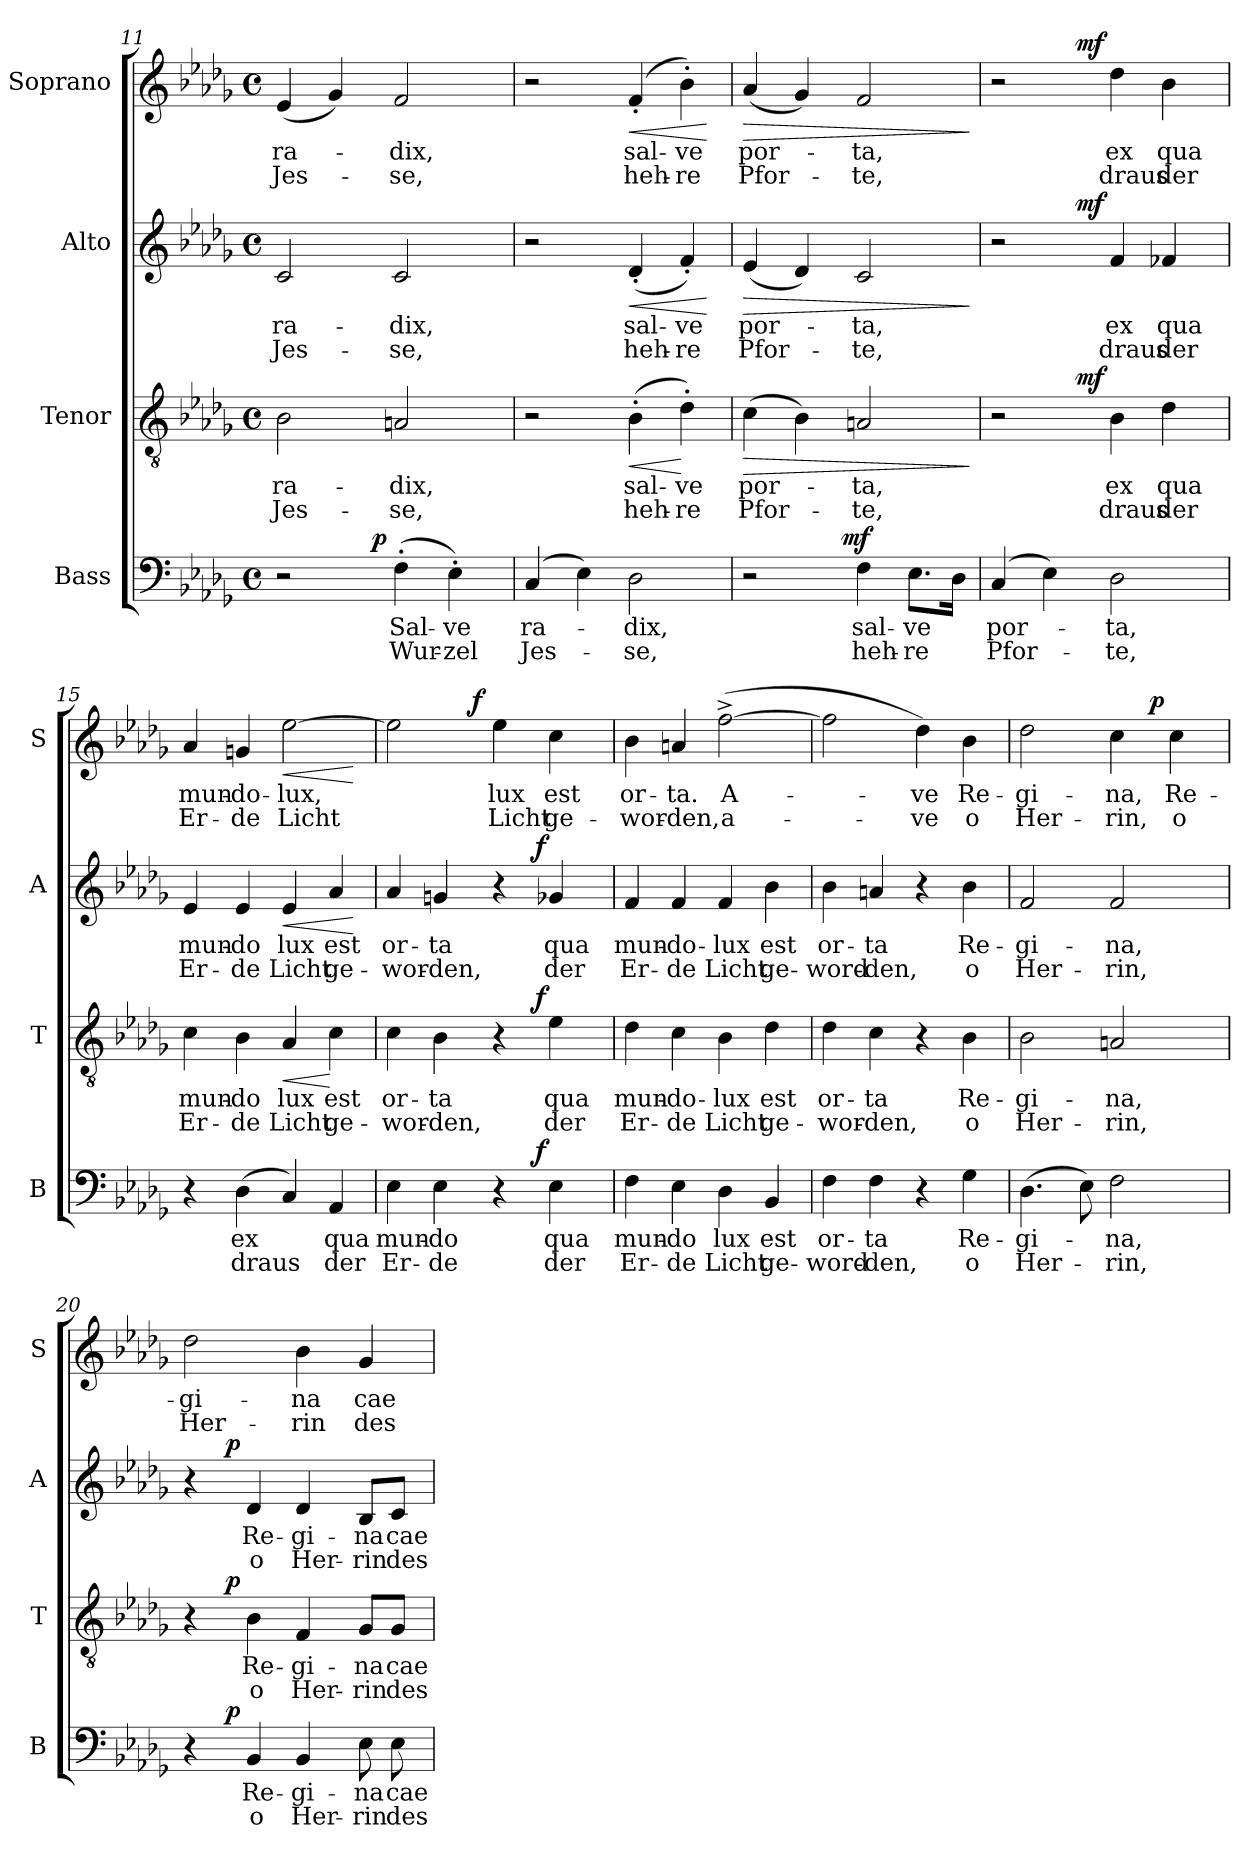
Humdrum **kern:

**kern	**text	**text	**dynam	**kern	**text	**text	**dynam	**kern	**text	**text	**dynam	**kern	**text	**text	**dynam
*part4	*part4	*part4	*part4	*part3	*part3	*part3	*part3	*part2	*part2	*part2	*part2	*part1	*part1	*part1	*part1
*staff4	*staff4	*staff4	*staff4	*staff3	*staff3	*staff3	*staff3	*staff2	*staff2	*staff2	*staff2	*staff1	*staff1	*staff1	*staff1
*I"Bass	*	*	*	*I"Tenor	*	*	*	*I"Alto	*	*	*	*I"Soprano	*	*	*
*I'B	*	*	*	*I'T	*	*	*	*I'A	*	*	*	*I'S	*	*	*
*clefF4	*	*	*	*clefGv2	*	*	*	*clefG2	*	*	*	*clefG2	*	*	*
*k[b-e-a-d-g-]	*	*	*	*k[b-e-a-d-g-]	*	*	*	*k[b-e-a-d-g-]	*	*	*	*k[b-e-a-d-g-]	*	*	*
*D-:	*	*	*	*D-:	*	*	*	*D-:	*	*	*	*D-:	*	*	*
*M4/4	*	*	*	*M4/4	*	*	*	*M4/4	*	*	*	*M4/4	*	*	*
*met(c)	*	*	*	*met(c)	*	*	*	*met(c)	*	*	*	*met(c)	*	*	*
=11	=11	=11	=11	=11	=11	=11	=11	=11	=11	=11	=11	=11	=11	=11	=11
*^	*	*	*	*	*	*	*	*	*	*	*	*	*	*	*
2r	4..ryy	.	.	.	2B-\	ra-	Jes-	.	2c/	ra-	Jes-	.	(4e-/	ra-	Jes-	.
.	.	.	.	.	.	.	.	.	.	.	.	.	4g-/)	.	.	.
!	!	!	!	!LO:DY:a	!	!	!	!	!	!	!	!	!	!	!	!
.	2ryy	.	.	p	.	.	.	.	.	.	.	.	.	.	.	.
(4F'>\	.	Sal-	Wur-	.	2An/	-dix,	-se,	.	2c/	-dix,	-se,	.	2f/	-dix,	-se,	.
4E-'>\)	.	-ve	-zel	.	.	.	.	.	.	.	.	.	.	.	.	.
.	16ryy	.	.	.	.	.	.	.	.	.	.	.	.	.	.	.
*v	*v	*	*	*	*	*	*	*	*	*	*	*	*	*	*	*
=12	=12	=12	=12	=12	=12	=12	=12	=12	=12	=12	=12	=12	=12	=12	=12
(4C/	ra-	Jes-	.	2r	.	.	.	2r	.	.	.	2r	.	.	.
4E-\)	.	.	.	.	.	.	.	.	.	.	.	.	.	.	.
!	!	!	!	!	!	!	!LO:HP:b	!	!	!	!LO:HP:b	!	!	!	!LO:HP:b
2D-\	-dix,	-se,	.	(4B-'>\	sal-	heh-	<	(4d-'</	sal-	heh-	<	(4f'</	sal-	heh-	<
.	.	.	.	4d-'>\)	-ve	-re	[	4f'</)	-ve	-re	.	4b-'>\)	-ve	-re	.
.	.	.	.	.	.	.	.	.	.	.	[	.	.	.	[
=13	=13	=13	=13	=13	=13	=13	=13	=13	=13	=13	=13	=13	=13	=13	=13
!	!	!	!	!	!	!	!LO:HP:b	!	!	!	!LO:HP:b	!	!	!	!LO:HP:b
*^	*	*	*	*	*	*	*	*	*	*	*	*	*	*	*
2r	4...ryy	.	.	.	(4c\	por-	Pfor-	>	(4e-/	por-	Pfor-	>	(4a-/	por-	Pfor-	>
.	.	.	.	.	4B-\)	.	.	.	4d-/)	.	.	.	4g-/)	.	.	.
!	!	!	!	!LO:DY:a	!	!	!	!	!	!	!	!	!	!	!	!
.	2ryy	.	.	mf	.	.	.	.	.	.	.	.	.	.	.	.
4F\	.	sal-	heh-	.	2An/	-ta,	-te,	.	2c/	-ta,	-te,	.	2f/	-ta,	-te,	.
8.E-\L	.	-ve	-re	.	.	.	.	.	.	.	.	.	.	.	.	.
16D-\Jk	.	.	.	.	.	.	.	.	.	.	.	.	.	.	.	.
.	32ryy	.	.	.	.	.	.	.	.	.	.	.	.	.	.	.
.	.	.	.	.	.	.	.	]	.	.	.	]	.	.	.	]
*v	*v	*	*	*	*	*	*	*	*	*	*	*	*	*	*	*
!!LO:PB:g=z
=14	=14	=14	=14	=14	=14	=14	=14	=14	=14	=14	=14	=14	=14	=14	=14
*	*	*	*	*^	*	*	*	*^	*	*	*	*^	*	*	*
(4C/	por-	Pfor-	.	2r	4.ryy	.	.	.	2r	4.ryy	.	.	.	2r	4.ryy	.	.	.
4E-\)	.	.	.	.	.	.	.	.	.	.	.	.	.	.	.	.	.	.
!	!	!	!	!	!	!	!	!LO:DY:a	!	!	!	!	!LO:DY:a	!	!	!	!	!LO:DY:a
.	.	.	.	.	2ryy	.	.	mf	.	2ryy	.	.	mf	.	2ryy	.	.	mf
2D-\	-ta,	-te,	.	4B-\	.	ex	draus	.	4f/	.	ex	draus	.	4dd-\	.	ex	draus	.
.	.	.	.	4d-\	.	qua	der	.	4f-X/	.	qua	der	.	4b-\	.	qua	der	.
.	.	.	.	.	8ryy	.	.	.	.	8ryy	.	.	.	.	8ryy	.	.	.
*	*	*	*	*v	*v	*	*	*	*	*	*	*	*	*v	*v	*	*	*
*	*	*	*	*	*	*	*	*v	*v	*	*	*	*	*	*	*
=15	=15	=15	=15	=15	=15	=15	=15	=15	=15	=15	=15	=15	=15	=15	=15
4r	.	.	.	4c\	mun-	Er-	.	4e-/	mun-	Er-	.	4a-/	mun-	Er-	.
(4D-\	ex	draus	.	4B-\	-do	-de	.	4e-/	-do	-de	.	4gn/	-do-	-de	.
!	!	!	!	!	!	!	!LO:HP:b	!	!	!	!LO:HP:b	!	!	!	!LO:HP:b
4C/)	.	.	.	4A-/	lux	Licht	<	4e-/	lux	Licht	<	[2ee-\	-lux,	Licht	<
4AA-/	qua	der	.	4c\	est	ge-	[	4a-/	est	ge-	.	.	.	.	.
.	.	.	.	.	.	.	.	.	.	.	[	.	.	.	[
=16	=16	=16	=16	=16	=16	=16	=16	=16	=16	=16	=16	=16	=16	=16	=16
*^	*	*	*	*^	*	*	*	*^	*	*	*	*^	*	*	*
4E-\	2ryy	mun-	Er-	.	4c\	2ryy	or-	-wor-	.	4a-/	2ryy	or-	-wor-	.	2ee-\]	4..ryy	.	.	.
4E-\	.	-do	-de	.	4B-\	.	-ta	-den,	.	4gn/	.	-ta	-den,	.	.	.	.	.	.
!	!	!	!	!	!	!	!	!	!	!	!	!	!	!	!	!	!	!	!LO:DY:a
.	.	.	.	.	.	.	.	.	.	.	.	.	.	.	.	2ryy	.	.	f
4r	8..ryy	.	.	.	4r	8..ryy	.	.	.	4r	8..ryy	.	.	.	4ee-\	.	lux	Licht	.
!	!	!	!	!LO:DY:a	!	!	!	!	!LO:DY:a	!	!	!	!	!LO:DY:a	!	!	!	!	!
.	4ryy	.	.	f	.	4ryy	.	.	f	.	4ryy	.	.	f	.	.	.	.	.
4E-\	.	qua	der	.	4e-\	.	qua	der	.	4g-X/	.	qua	der	.	4cc\	.	est	ge-	.
.	.	.	.	.	.	.	.	.	.	.	.	.	.	.	.	16ryy	.	.	.
.	32ryy	.	.	.	.	32ryy	.	.	.	.	32ryy	.	.	.	.	.	.	.	.
*v	*v	*	*	*	*	*	*	*	*	*v	*v	*	*	*	*v	*v	*	*	*
*	*	*	*	*v	*v	*	*	*	*	*	*	*	*	*	*	*
=17	=17	=17	=17	=17	=17	=17	=17	=17	=17	=17	=17	=17	=17	=17	=17
4F\	mun-	Er-	.	4d-\	mun-	Er-	.	4f/	mun-	Er-	.	4b-\	or-	-wor-	.
4E-\	-do	-de	.	4c\	-do-	-de	.	4f/	-do-	-de	.	4an/	-ta.	-den,	.
4D-\	lux	Licht	.	4B-\	-lux	Licht	.	4f/	-lux	Licht	.	([2ff^>\	A-	a-	.
4BB-/	est	ge-	.	4d-\	est	ge-	.	4b-\	est	ge-	.	.	.	.	.
=18	=18	=18	=18	=18	=18	=18	=18	=18	=18	=18	=18	=18	=18	=18	=18
4F\	or-	-word-	.	4d-\	or-	-wor-	.	4b-\	or-	-word-	.	2ff\]	.	.	.
4F\	-ta	-den,	.	4c\	-ta	-den,	.	4an/	-ta	-den,	.	.	.	.	.
4r	.	.	.	4r	.	.	.	4r	.	.	.	4dd-\)	-ve	-ve	.
4G-\	Re-	o	.	4B-\	Re-	o	.	4b-\	Re-	o	.	4b-\	Re-	o	.
=19	=19	=19	=19	=19	=19	=19	=19	=19	=19	=19	=19	=19	=19	=19	=19
*	*	*	*	*	*	*	*	*	*	*	*	*^	*	*	*
(4.D-\	-gi-	Her-	.	2B-\	-gi-	Her-	.	2f/	-gi-	Her-	.	2dd-\	2ryy	-gi-	Her-	.
8E-\)	.	.	.	.	.	.	.	.	.	.	.	.	.	.	.	.
2F\	-na,	-rin,	.	2An/	-na,	-rin,	.	2f/	-na,	-rin,	.	4cc\	8.ryy	-na,	-rin,	.
!	!	!	!	!	!	!	!	!	!	!	!	!	!	!	!	!LO:DY:a
.	.	.	.	.	.	.	.	.	.	.	.	.	4ryy	.	.	p
.	.	.	.	.	.	.	.	.	.	.	.	4cc\	.	Re-	o	.
.	.	.	.	.	.	.	.	.	.	.	.	.	16ryy	.	.	.
*	*	*	*	*	*	*	*	*	*	*	*	*v	*v	*	*	*
=20	=20	=20	=20	=20	=20	=20	=20	=20	=20	=20	=20	=20	=20	=20	=20
*^	*	*	*	*^	*	*	*	*^	*	*	*	*	*	*	*
4r	8.ryy	.	.	.	4r	8.ryy	.	.	.	4r	8.ryy	.	.	.	2dd-\	-gi-	Her-	.
!	!	!	!	!LO:DY:a	!	!	!	!	!LO:DY:a	!	!	!	!	!LO:DY:a	!	!	!	!
.	2ryy	.	.	p	.	2ryy	.	.	p	.	2ryy	.	.	p	.	.	.	.
4BB-/	.	Re-	o	.	4B-\	.	Re-	o	.	4d-/	.	Re-	o	.	.	.	.	.
4BB-/	.	-gi-	Her-	.	4F/	.	-gi-	Her-	.	4d-/	.	-gi-	Her-	.	4b-\	-na	-rin	.
.	4ryy	.	.	.	.	4ryy	.	.	.	.	4ryy	.	.	.	.	.	.	.
8E-\	.	-na	-rin	.	8G-/L	.	-na	-rin	.	8B-/L	.	-na	-rin	.	4g-/	cae-	des	.
8E-\	.	cae-	des	.	8G-/J	.	cae-	des	.	8c/J	.	cae-	des	.	.	.	.	.
.	16ryy	.	.	.	.	16ryy	.	.	.	.	16ryy	.	.	.	.	.	.	.
*v	*v	*	*	*	*	*	*	*	*	*v	*v	*	*	*	*	*	*	*
*	*	*	*	*v	*v	*	*	*	*	*	*	*	*	*	*	*
=	=	=	=	=	=	=	=	=	=	=	=	=	=	=	=
*-	*-	*-	*-	*-	*-	*-	*-	*-	*-	*-	*-	*-	*-	*-	*-
